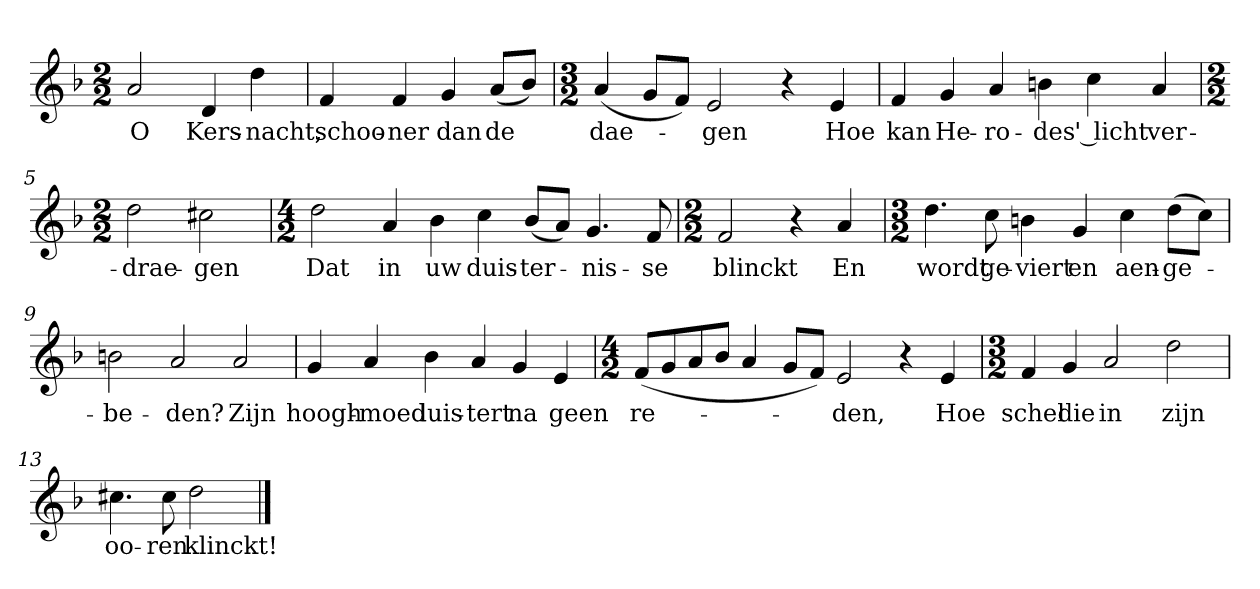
**kern	**text
*part1	*part1
*staff1	*staff1
*clefG2	*
*k[b-]	*
*F:	*
*M2/2	*
*MM120	*
=1	=1
2a	O
4d	Kers-
4dd	-nacht,
=2	=2
4f	schoo-
4f	-ner
4g	dan
(8a/L	de
8b-/J)	.
=3	=3
*M3/2	*
(4a	dae-
8g/L	.
8f/J)	.
2e	-gen
4r	.
4e	Hoe
=4	=4
4f	kan
4g	He-
4a	-ro-
4bn	-des
4cc	' licht
4a	ver-
=5	=5
*M2/2	*
2dd	-drae-
2cc#X	-gen
=6	=6
*M4/2	*
2dd	Dat
4a	in
4b-	uw
4cc	duis-
(8b-/L	-ter-
8a/J)	.
4.g	-nis-
8f	-se
=7	=7
*M2/2	*
2f	blinckt
4r	.
4a	En
=8	=8
*M3/2	*
4.dd	wordt
8cc	ge-
4bn	-viert
4g	en
4cc	aen-
(8dd\L	-ge-
8cc\J)	.
=9	=9
2bn	-be-
2a	-den?
2a	Zijn
=10	=10
4g	hoogh-
4a	-moed
4b-	luis-
4a	-tert
4g	na
4e	geen
=11	=11
*M4/2	*
(8f/L	re-
8g/	.
8a/	.
8b-/J	.
4a	.
8g/L	.
8f/J)	.
2e	-den,
4r	.
4e	Hoe
=12	=12
*M3/2	*
4f	schel
4g	die
2a	in
2dd	zijn
=13	=13
4.cc#X	oo-
8cc#	-ren
2dd	klinckt!
==	==
*-	*-
